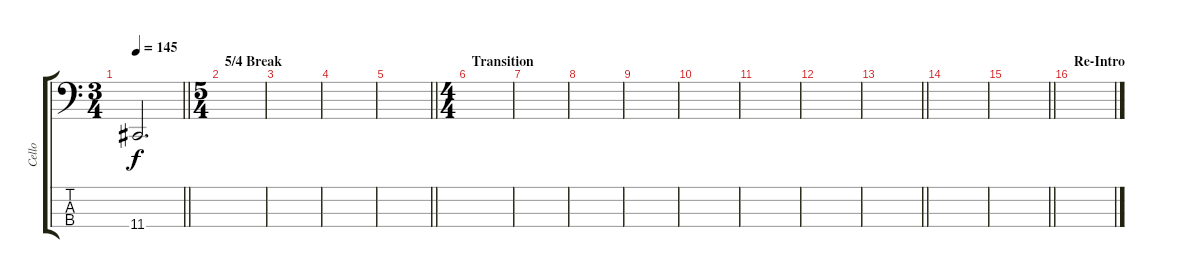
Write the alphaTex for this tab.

\track ("Cello" "Cello") {instrument cello}
\staff {score tabs}
\tuning (G2 D2 A1 D1) {hide}
\ts (3 4)
\tempo 145
\clef f4
\barLineRight lightlight
\ks c
11.4.2{d dy f} |
\ts (5 4)
\section ("" "5/4 Break")
|
|
|
\barLineRight lightlight
|
\ts (4 4)
\section ("" "Transition")
|
|
|
|
|
|
|
\barLineRight lightlight
|
|
\barLineRight lightlight
|
\section ("" "Re-Intro")
